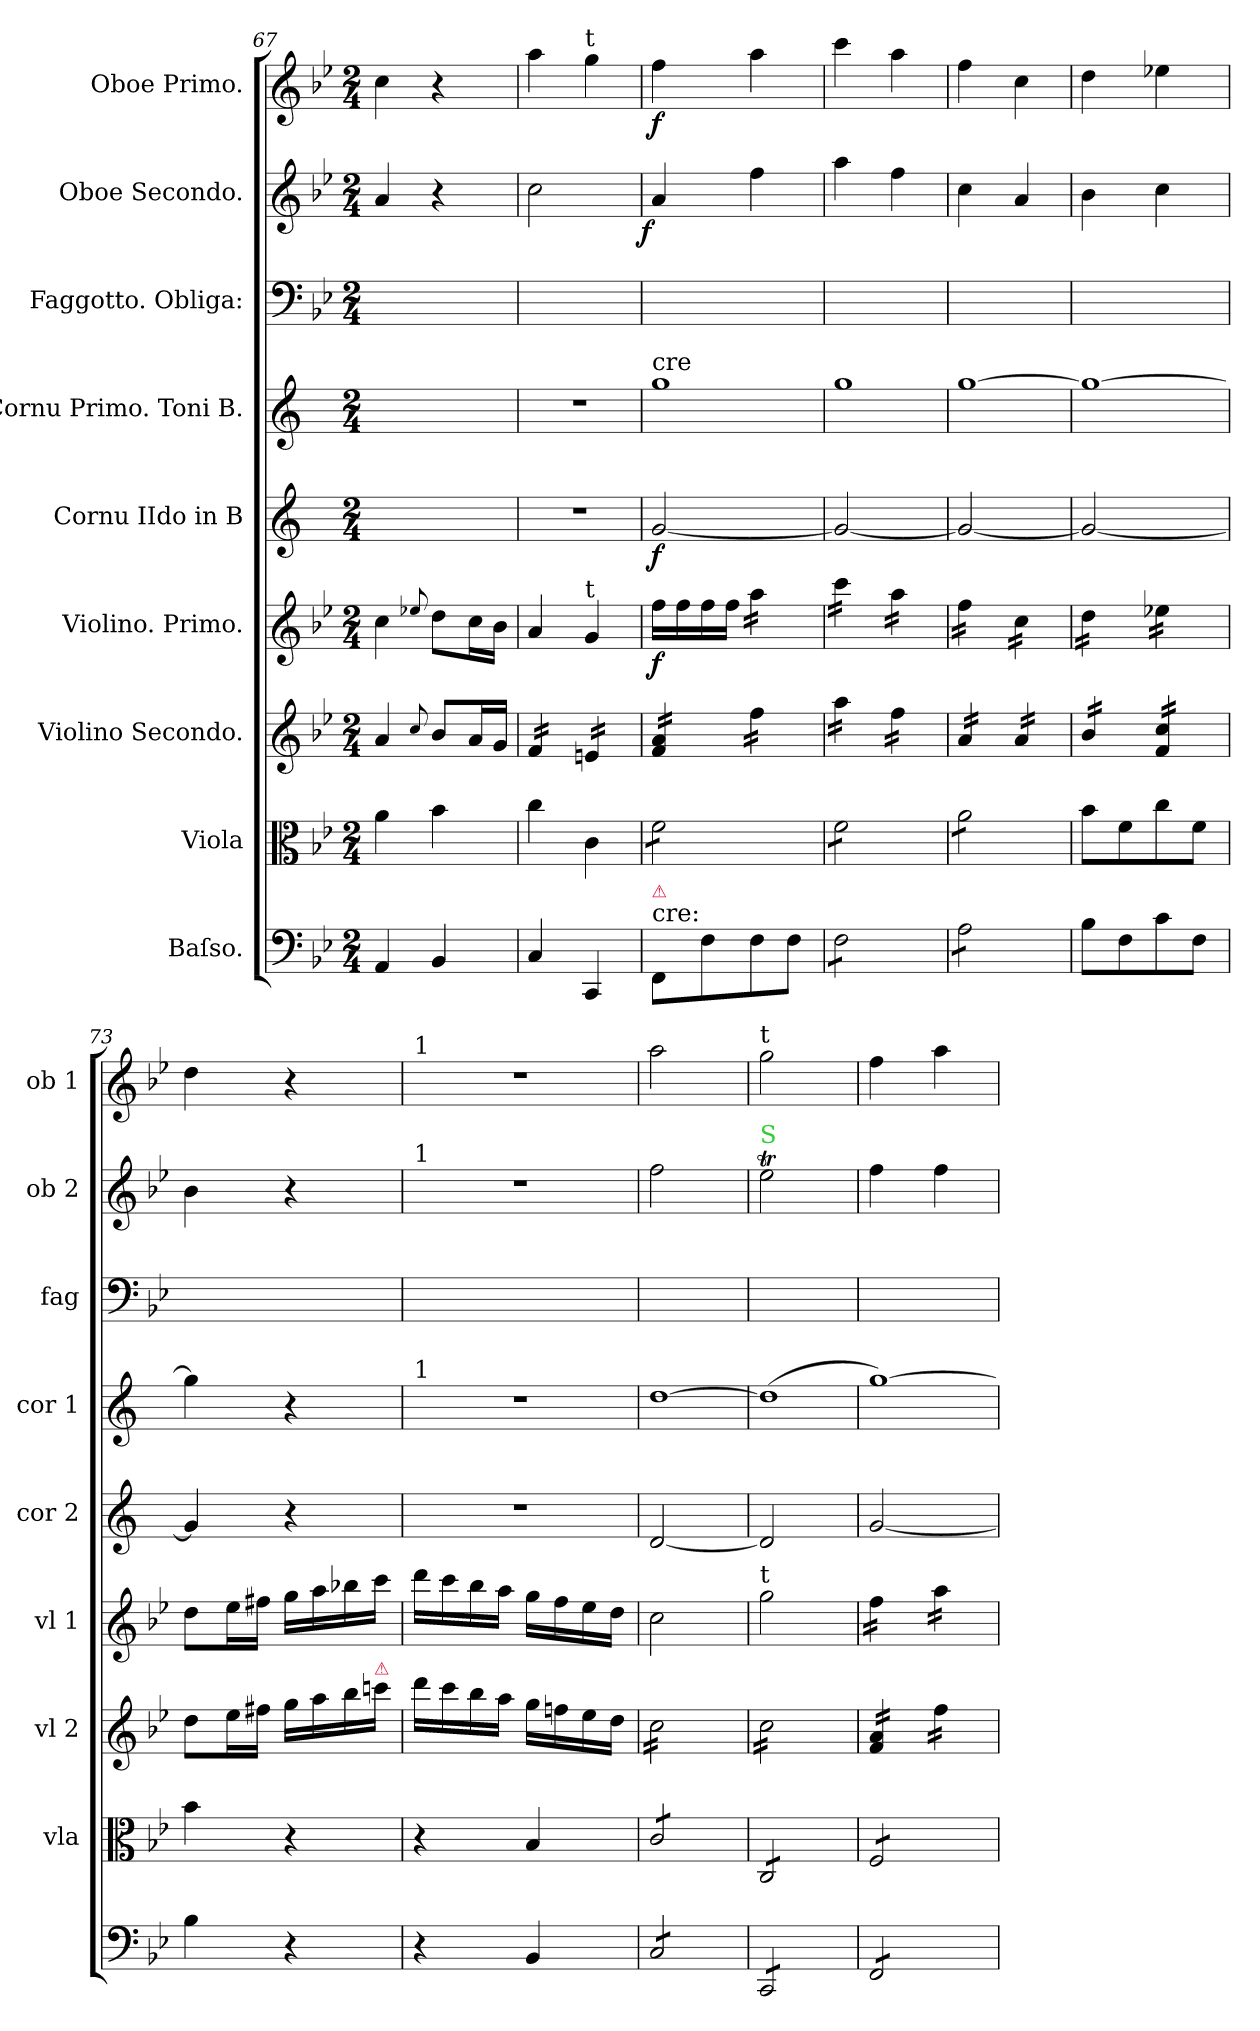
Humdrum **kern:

**kern	**dynam	**kern	**dynam	**kern	**dynam	**kern	**dynam	**kern	**dynam	**kern	**kern	**kern	**dynam	**kern	**dynam
*part9	*part9	*part8	*part8	*part7	*part7	*part6	*part6	*part5	*part5	*part4	*part3	*part2	*part2	*part1	*part1
*staff9	*staff9	*staff8	*staff8	*staff7	*staff7	*staff6	*staff6	*staff5	*staff5	*staff4	*staff3	*staff2	*staff2	*staff1	*staff1
*I"Baſso.	*	*I"Viola	*	*I"Violino Secondo.	*	*I"Violino. Primo.	*	*I"Cornu IIdo in B	*	*I"Cornu Primo. Toni B.	*I"Faggotto. Obliga:	*I"Oboe Secondo.	*	*I"Oboe Primo.	*
*	*	*I'vla	*	*I'vl 2	*	*I'vl 1	*	*I'cor 2	*	*I'cor 1	*I'fag	*I'ob 2	*	*I'ob 1	*
*clefF4	*	*clefC3	*	*clefG2	*	*clefG2	*	*clefG2	*	*clefG2	*clefF4	*clefG2	*	*clefG2	*
*	*	*	*	*	*	*	*	*ITrd1c2	*	*ITrd1c2	*	*	*	*	*
*k[b-e-]	*	*k[b-e-]	*	*k[b-e-]	*	*k[b-e-]	*	*k[b-e-]	*	*k[b-e-]	*k[b-e-]	*k[b-e-]	*	*k[b-e-]	*
*B-:	*	*B-:	*	*B-:	*	*B-:	*	*B-:	*	*B-:	*B-:	*B-:	*	*B-:	*
*M2/4	*	*M2/4	*	*M2/4	*	*M2/4	*	*M2/4	*	*M2/4	*M2/4	*M2/4	*	*M2/4	*
=67	=67	=67	=67	=67	=67	=67	=67	=67	=67	=67	=67	=67	=67	=67	=67
4AA/	.	4a\	.	4a/	.	4cc\	.	2ryy	.	2ryy	2ryy	4a/	.	4cc\	.
.	.	.	.	8qqcc/	.	8qqee-X/	.	.	.	.	.	.	.	.	.
4BB-/	.	4b-\	.	8b-/L	.	8dd\L	.	.	.	.	.	4r	.	4r	.
.	.	.	.	16a/L	.	16cc\L	.	.	.	.	.	.	.	.	.
.	.	.	.	16g/JJ	.	16b-\JJ	.	.	.	.	.	.	.	.	.
=68	=68	=68	=68	=68	=68	=68	=68	=68	=68	=68	=68	=68	=68	=68	=68
*	*	*	*	*tremolo	*	*	*	*	*	*	*	*	*	*	*
4C/	.	4cc\	.	16f/LL	.	4a/	.	2r	.	2r	2ryy	2cc\	.	4aa\	.
.	.	.	.	16f/	.	.	.	.	.	.	.	.	.	.	.
.	.	.	.	16f/	.	.	.	.	.	.	.	.	.	.	.
.	.	.	.	16f/JJ	.	.	.	.	.	.	.	.	.	.	.
!	!	!	!	!	!	!	!	!	!	!	!	!	!	!LO:TX:a:t=t	!
!	!	!	!	!	!	!LO:TX:a:t=t	!	!	!	!	!	!	!	!	!
4CC/	.	4c\	.	16en/LL	.	4g/	.	.	.	.	.	.	.	4gg\	.
.	.	.	.	16en/	.	.	.	.	.	.	.	.	.	.	.
.	.	.	.	16en/	.	.	.	.	.	.	.	.	.	.	.
.	.	.	.	16en/JJ	.	.	.	.	.	.	.	.	.	.	.
=69	=69	=69	=69	=69	=69	=69	=69	=69	=69	=69	=69	=69	=69	=69	=69
!	!	!	!	!	!	!	!	!	!	!LO:TX:t=cre	!	!	!	!	!
!LO:TX:t=cre&colon;	!	!	!	!	!	!	!	!	!	!	!	!	!	!	!
!LO:TX:a:color=crimson:t=⚠	!	!	!	!	!	!	!	!	!	!	!	!	!	!	!
!	!	!	!	!	!	!	!	!	!	!LO:N:vis=1	!	!	!LO:DY:rj	!	!
*	*	*tremolo	*	*	*	*	*	*	*	*	*	*	*	*	*
8FF/L	.	8f\L	for&colon;	16f/ 16a/LL	fortiſ&colon;	16ff\LL	f	[2f/	f	2ff\	2ryy	4a/	f	4ff\	f
.	.	.	.	16f/ 16a/	.	16ff\	.	.	.	.	.	.	.	.	.
8F\	.	8f\	.	16f/ 16a/	.	16ff\	.	.	.	.	.	.	.	.	.
.	.	.	.	16f/ 16a/JJ	.	16ff\JJ	.	.	.	.	.	.	.	.	.
*	*	*	*	*	*	*tremolo	*	*	*	*	*	*	*	*	*
8F\	.	8f\	.	16ff\LL	.	16aa\LL	.	.	.	.	.	4ff\	.	4aa\	.
.	.	.	.	16ff\	.	16aa\	.	.	.	.	.	.	.	.	.
8F\J	fort&colon;	8f\J	.	16ff\	.	16aa\	.	.	.	.	.	.	.	.	.
.	.	.	.	16ff\JJ	.	16aa\JJ	.	.	.	.	.	.	.	.	.
=70	=70	=70	=70	=70	=70	=70	=70	=70	=70	=70	=70	=70	=70	=70	=70
!	!	!	!	!	!	!	!	!	!	!LO:N:vis=1	!	!	!	!	!
*tremolo	*	*	*	*	*	*	*	*	*	*	*	*	*	*	*
8F\L	.	8f\L	.	16aa\LL	.	16ccc\LL	.	2f/_	.	2ff\	2ryy	4aa\	.	4ccc\	.
.	.	.	.	16aa\	.	16ccc\	.	.	.	.	.	.	.	.	.
8F\	.	8f\	.	16aa\	.	16ccc\	.	.	.	.	.	.	.	.	.
.	.	.	.	16aa\JJ	.	16ccc\JJ	.	.	.	.	.	.	.	.	.
8F\	.	8f\	.	16ff\LL	.	16aa\LL	.	.	.	.	.	4ff\	.	4aa\	.
.	.	.	.	16ff\	.	16aa\	.	.	.	.	.	.	.	.	.
8F\J	.	8f\J	.	16ff\	.	16aa\	.	.	.	.	.	.	.	.	.
.	.	.	.	16ff\JJ	.	16aa\JJ	.	.	.	.	.	.	.	.	.
=71	=71	=71	=71	=71	=71	=71	=71	=71	=71	=71	=71	=71	=71	=71	=71
!	!	!	!	!	!	!	!	!	!	!LO:N:vis=1	!	!	!	!	!
8A\L	.	8a\L	.	16a/LL	.	16ff\LL	.	2f/_	.	[<2ff\	2ryy	4cc\	.	4ff\	.
.	.	.	.	16a/	.	16ff\	.	.	.	.	.	.	.	.	.
8A\	.	8a\	.	16a/	.	16ff\	.	.	.	.	.	.	.	.	.
.	.	.	.	16a/JJ	.	16ff\JJ	.	.	.	.	.	.	.	.	.
8A\	.	8a\	.	16a/LL	.	16cc\LL	.	.	.	.	.	4a/	.	4cc\	.
.	.	.	.	16a/	.	16cc\	.	.	.	.	.	.	.	.	.
8A\J	.	8a\J	.	16a/	.	16cc\	.	.	.	.	.	.	.	.	.
*	*	*Xtremolo	*	*	*	*	*	*	*	*	*	*	*	*	*
*Xtremolo	*	*	*	*	*	*	*	*	*	*	*	*	*	*	*
.	.	.	.	16a/JJ	.	16cc\JJ	.	.	.	.	.	.	.	.	.
=72	=72	=72	=72	=72	=72	=72	=72	=72	=72	=72	=72	=72	=72	=72	=72
!	!	!	!	!	!	!	!	!	!	!LO:N:vis=1	!	!	!	!	!
8B-\L	.	8b-\L	.	16b-/LL	.	16dd\LL	.	2f/_	.	2ff\_	2ryy	4b-\	.	4dd\	.
.	.	.	.	16b-/	.	16dd\	.	.	.	.	.	.	.	.	.
8F\	.	8f\	.	16b-/	.	16dd\	.	.	.	.	.	.	.	.	.
.	.	.	.	16b-/JJ	.	16dd\JJ	.	.	.	.	.	.	.	.	.
8c\	.	8cc\	.	16f/ 16cc/LL	.	16ee-X\LL	.	.	.	.	.	4cc\	.	4ee-X\	.
.	.	.	.	16f/ 16cc/	.	16ee-X\	.	.	.	.	.	.	.	.	.
8F\J	.	8f\J	.	16f/ 16cc/	.	16ee-X\	.	.	.	.	.	.	.	.	.
.	.	.	.	16f/ 16cc/JJ	.	16ee-X\JJ	.	.	.	.	.	.	.	.	.
*	*	*	*	*	*	*Xtremolo	*	*	*	*	*	*	*	*	*
*	*	*	*	*Xtremolo	*	*	*	*	*	*	*	*	*	*	*
=73	=73	=73	=73	=73	=73	=73	=73	=73	=73	=73	=73	=73	=73	=73	=73
4B-\	.	4b-\	.	8dd\L	.	8dd\L	.	4f/]	.	4ff\]	2ryy	4b-\	.	4dd\	.
.	.	.	.	16ee-\L	.	16ee-\L	.	.	.	.	.	.	.	.	.
.	.	.	.	16ff#X\JJ	.	16ff#X\JJ	.	.	.	.	.	.	.	.	.
4r	.	4r	.	16gg\LL	.	16gg\LL	.	4r	.	4r	.	4r	.	4r	.
.	.	.	.	16aa\	.	16aa\	.	.	.	.	.	.	.	.	.
.	.	.	.	16bb-\	.	16bb-X\	.	.	.	.	.	.	.	.	.
!	!	!	!	!LO:TX:a:color=crimson:t=⚠	!	!	!	!	!	!	!	!	!	!	!
.	.	.	.	16cccn\JJ	.	16ccc\JJ	.	.	.	.	.	.	.	.	.
=74	=74	=74	=74	=74	=74	=74	=74	=74	=74	=74	=74	=74	=74	=74	=74
!	!	!	!	!	!	!	!	!	!	!	!	!	!	!LO:TX:a:t=1	!
!	!	!	!	!	!	!	!	!	!	!	!	!LO:TX:a:t=1	!	!	!
!	!	!	!	!	!	!	!	!	!	!LO:TX:a:t=1	!	!	!	!	!
4r	.	4r	.	16ddd\LL	.	16ddd\LL	.	2r	.	2r	2ryy	2r	.	2r	.
.	.	.	.	16ccc\	.	16ccc\	.	.	.	.	.	.	.	.	.
.	.	.	.	16bb-\	.	16bb-\	.	.	.	.	.	.	.	.	.
.	.	.	.	16aa\JJ	.	16aa\JJ	.	.	.	.	.	.	.	.	.
4BB-/	.	4B-/	.	16gg\LL	.	16gg\LL	.	.	.	.	.	.	.	.	.
.	.	.	.	16ffn\	.	16ff\	.	.	.	.	.	.	.	.	.
.	.	.	.	16ee-\	.	16ee-\	.	.	.	.	.	.	.	.	.
.	.	.	.	16dd\JJ	.	16dd\JJ	.	.	.	.	.	.	.	.	.
=75	=75	=75	=75	=75	=75	=75	=75	=75	=75	=75	=75	=75	=75	=75	=75
!	!	!	!	!	!	!	!	!	!	!LO:N:vis=1	!	!	!	!	!
*tremolo	*	*	*	*	*	*	*	*	*	*	*	*	*	*	*
*	*	*tremolo	*	*	*	*	*	*	*	*	*	*	*	*	*
*	*	*	*	*tremolo	*	*	*	*	*	*	*	*	*	*	*
8C/L	.	8c/L	.	16cc\LL	.	2cc\	.	[2c/	.	[2cc\	2ryy	2ff\	.	2aa\	.
.	.	.	.	16cc\	.	.	.	.	.	.	.	.	.	.	.
8C/	.	8c/	.	16cc\	.	.	.	.	.	.	.	.	.	.	.
.	.	.	.	16cc\	.	.	.	.	.	.	.	.	.	.	.
8C/	.	8c/	.	16cc\	.	.	.	.	.	.	.	.	.	.	.
.	.	.	.	16cc\	.	.	.	.	.	.	.	.	.	.	.
8C/J	.	8c/J	.	16cc\	.	.	.	.	.	.	.	.	.	.	.
.	.	.	.	16cc\JJ	.	.	.	.	.	.	.	.	.	.	.
=76	=76	=76	=76	=76	=76	=76	=76	=76	=76	=76	=76	=76	=76	=76	=76
!	!	!	!	!	!	!	!	!	!	!	!	!	!	!LO:TX:a:t=t	!
!	!	!	!	!	!	!	!	!	!	!	!	!LO:TX:a:color=limegreen:t=S	!	!	!
!	!	!	!	!	!	!LO:TX:a:t=t	!	!	!	!	!	!	!	!	!
!	!	!	!	!	!	!	!	!	!	!LO:N:vis=1	!	!	!	!	!
8CC/L	.	8C/L	.	16cc\LL	.	2gg\	.	2c/]	.	(<2cc\]	2ryy	2ee-T\	.	2gg\	.
.	.	.	.	16cc\	.	.	.	.	.	.	.	.	.	.	.
8CC/	.	8C/	.	16cc\	.	.	.	.	.	.	.	.	.	.	.
.	.	.	.	16cc\	.	.	.	.	.	.	.	.	.	.	.
8CC/	.	8C/	.	16cc\	.	.	.	.	.	.	.	.	.	.	.
.	.	.	.	16cc\	.	.	.	.	.	.	.	.	.	.	.
8CC/J	.	8C/J	.	16cc\	.	.	.	.	.	.	.	.	.	.	.
.	.	.	.	16cc\JJ	.	.	.	.	.	.	.	.	.	.	.
=77	=77	=77	=77	=77	=77	=77	=77	=77	=77	=77	=77	=77	=77	=77	=77
!	!	!	!	!	!	!	!	!	!	!LO:N:vis=1	!	!	!	!	!
*	*	*	*	*	*	*tremolo	*	*	*	*	*	*	*	*	*
8FF/L	.	8F/L	.	16f/ 16a/LL	.	16ff\LL	.	[2f/	.	[<2ff\)	2ryy	4ff\	.	4ff\	.
.	.	.	.	16f/ 16a/	.	16ff\	.	.	.	.	.	.	.	.	.
8FF/	.	8F/	.	16f/ 16a/	.	16ff\	.	.	.	.	.	.	.	.	.
.	.	.	.	16f/ 16a/JJ	.	16ff\JJ	.	.	.	.	.	.	.	.	.
8FF/	.	8F/	.	16ff\LL	.	16aa\LL	.	.	.	.	.	4ff\	.	4aa\	.
.	.	.	.	16ff\	.	16aa\	.	.	.	.	.	.	.	.	.
8FF/J	.	8F/J	.	16ff\	.	16aa\	.	.	.	.	.	.	.	.	.
*	*	*Xtremolo	*	*	*	*	*	*	*	*	*	*	*	*	*
*Xtremolo	*	*	*	*	*	*	*	*	*	*	*	*	*	*	*
.	.	.	.	16ff\JJ	.	16aa\JJ	.	.	.	.	.	.	.	.	.
*	*	*	*	*	*	*Xtremolo	*	*	*	*	*	*	*	*	*
*	*	*	*	*Xtremolo	*	*	*	*	*	*	*	*	*	*	*
=	=	=	=	=	=	=	=	=	=	=	=	=	=	=	=
*-	*-	*-	*-	*-	*-	*-	*-	*-	*-	*-	*-	*-	*-	*-	*-
